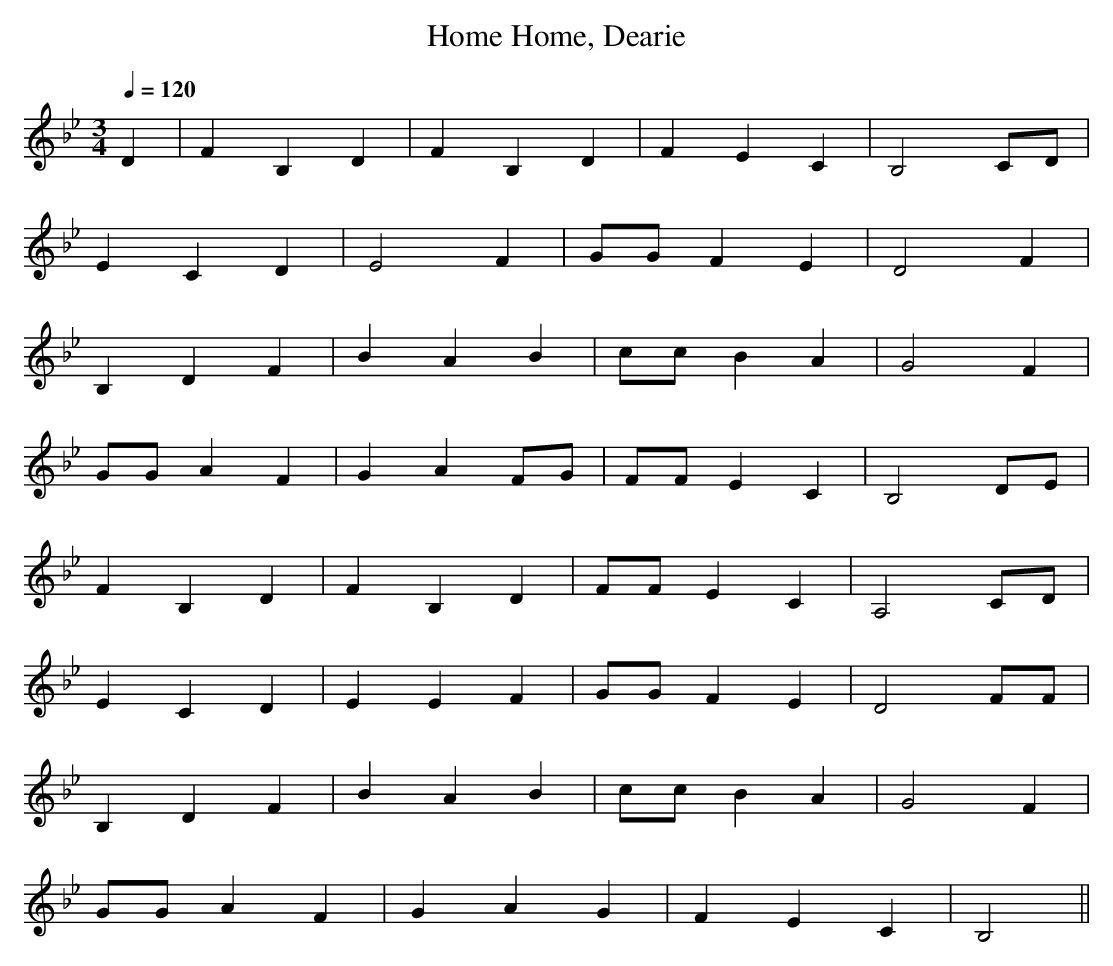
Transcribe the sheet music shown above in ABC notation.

X:1
T:Home, Dearie, Home
M:3/4
L:1/8
Q:1/4=120
K:Bb
D2|\
F2 B,2 D2|F2 B,2 D2|F2 E2 C2|B,4 CD|
E2 C2 D2|E4 F2|GG F2 E2|D4 F2|
B,2 D2 F2|B2 A2 B2|cc B2 A2|G4 F2|
GG A2 F2|G2 A2 FG|FF E2 C2|B,4 DE|
F2 B,2 D2|F2 B,2 D2|FF E2 C2|A,4 CD|
E2 C2 D2|E2 E2 F2|GG F2 E2|D4 FF|
B,2 D2 F2|B2 A2 B2|cc B2 A2|G4 F2|
GG A2 F2|G2 A2 G2|F2 E2 C2|B,4 ||
